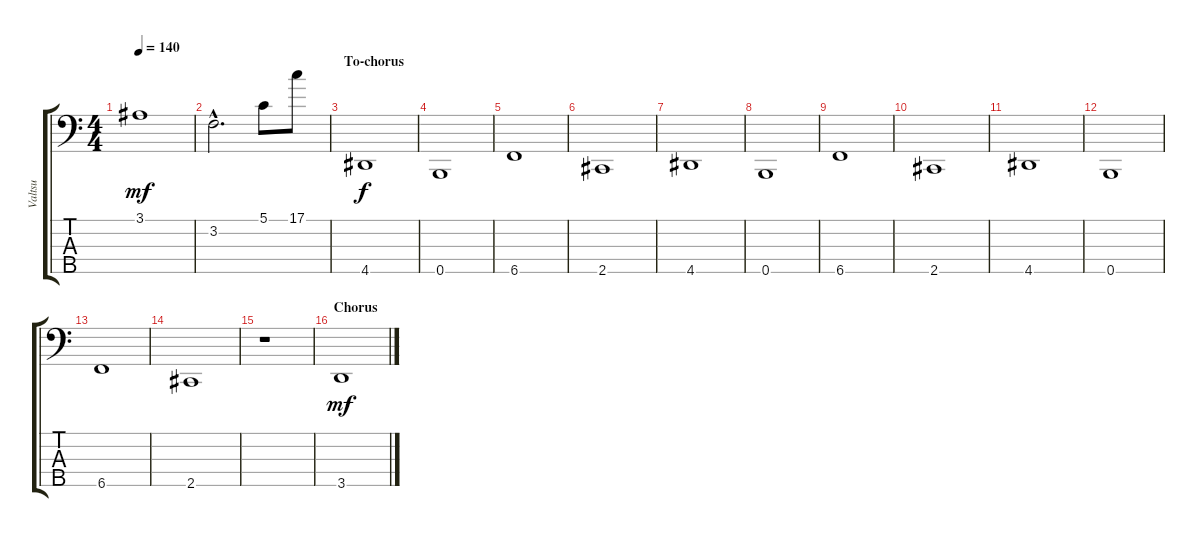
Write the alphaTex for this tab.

\track ("Valtsu" "Valtsu") {instrument slapbass2}
\staff {score tabs}
\tuning (G2 D2 A1 E1 B0) {hide}
\ts (4 4)
\tempo 140
\clef f4
\ks c
3.1.1{dy mf} |
3.2{hac}.2{d} 5.1.8 17.1.8 |
\section ("" "To-chorus")
4.5.1{dy f} |
0.5.1 |
6.5.1 |
2.5.1 |
4.5.1 |
0.5.1 |
6.5.1 |
2.5.1 |
4.5.1 |
0.5.1 |
6.5.1 |
2.5.1 |
r.1 |
\section ("" "Chorus")
3.5.1{dy mf}
